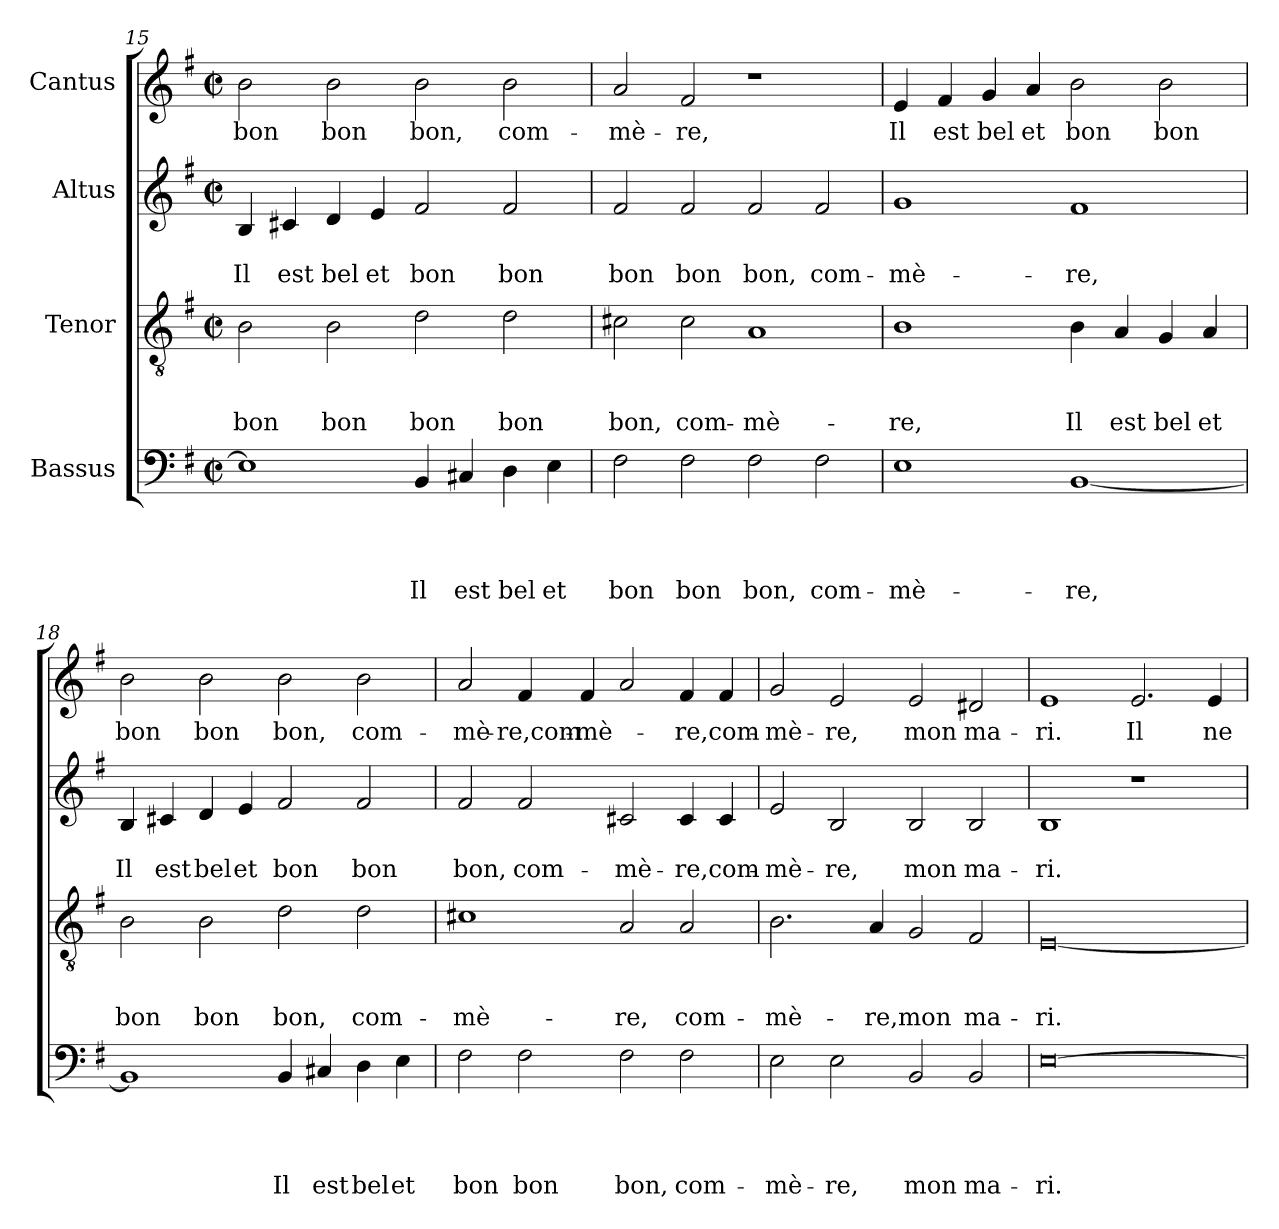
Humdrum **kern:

**kern	**text	**text	**text	**text	**kern	**text	**text	**text	**kern	**text	**text	**kern	**text
*part4	*part4	*part4	*part4	*part4	*part3	*part3	*part3	*part3	*part2	*part2	*part2	*part1	*part1
*staff4	*staff4	*staff4	*staff4	*staff4	*staff3	*staff3	*staff3	*staff3	*staff2	*staff2	*staff2	*staff1	*staff1
*I"Bassus	*	*	*	*	*I"Tenor	*	*	*	*I"Altus	*	*	*I"Cantus	*
*clefF4	*	*	*	*	*clefGv2	*	*	*	*clefG2	*	*	*clefG2	*
*k[f#]	*	*	*	*	*k[f#]	*	*	*	*k[f#]	*	*	*k[f#]	*
*G:	*	*	*	*	*G:	*	*	*	*G:	*	*	*G:	*
*M2/2	*	*	*	*	*M2/2	*	*	*	*M2/2	*	*	*M2/2	*
*met(c|)	*	*	*	*	*met(c|)	*	*	*	*met(c|)	*	*	*met(c|)	*
=15	=15	=15	=15	=15	=15	=15	=15	=15	=15	=15	=15	=15	=15
!	!	!	!	!	!	!	!	!LO:LY:b	!	!	!LO:LY:b	!	!LO:LY:b
1E]	.	.	.	.	2B\	.	.	bon	4B/	.	Il	2b\	bon
!	!	!	!	!	!	!	!	!	!	!	!LO:LY:b	!	!
.	.	.	.	.	.	.	.	.	4c#X/	.	est	.	.
!	!	!	!	!	!	!	!	!LO:LY:b	!	!	!LO:LY:b	!	!LO:LY:b
.	.	.	.	.	2B\	.	.	bon	4d/	.	bel	2b\	bon
!	!	!	!	!	!	!	!	!	!	!	!LO:LY:b	!	!
.	.	.	.	.	.	.	.	.	4e/	.	et	.	.
!	!	!	!	!LO:LY:b	!	!	!	!LO:LY:b	!	!	!LO:LY:b	!	!LO:LY:b
4BB/	.	.	.	Il	2d\	.	.	bon	2f#/	.	bon	2b\	bon,
!	!	!	!	!LO:LY:b	!	!	!	!	!	!	!	!	!
4C#X/	.	.	.	est	.	.	.	.	.	.	.	.	.
!	!	!	!	!LO:LY:b	!	!	!	!LO:LY:b	!	!	!LO:LY:b	!	!LO:LY:b
4D\	.	.	.	bel	2d\	.	.	bon	2f#/	.	bon	2b\	com-
!	!	!	!	!LO:LY:b	!	!	!	!	!	!	!	!	!
4E\	.	.	.	et	.	.	.	.	.	.	.	.	.
=16	=16	=16	=16	=16	=16	=16	=16	=16	=16	=16	=16	=16	=16
!	!	!	!	!LO:LY:b	!	!	!	!LO:LY:b	!	!	!LO:LY:b	!	!LO:LY:b
2F#\	.	.	.	bon	2c#X\	.	.	bon,	2f#/	.	bon	2a/	-mè-
!	!	!	!	!LO:LY:b	!	!	!	!LO:LY:b	!	!	!LO:LY:b	!	!LO:LY:b
2F#\	.	.	.	bon	2c#\	.	.	com-	2f#/	.	bon	2f#/	-re,
!	!	!	!	!LO:LY:b	!	!	!	!LO:LY:b	!	!	!LO:LY:b	!	!
2F#\	.	.	.	bon,	1A	.	.	-mè-	2f#/	.	bon,	1r	.
!	!	!	!	!LO:LY:b	!	!	!	!	!	!	!LO:LY:b	!	!
2F#\	.	.	.	com-	.	.	.	.	2f#/	.	com-	.	.
!!LO:PB:g=z
=17	=17	=17	=17	=17	=17	=17	=17	=17	=17	=17	=17	=17	=17
!	!	!	!	!LO:LY:b	!	!	!	!LO:LY:b	!	!	!LO:LY:b	!	!LO:LY:b
1E	.	.	.	-mè-	1B	.	.	-re,	1g	.	-mè-	4e/	Il
!	!	!	!	!	!	!	!	!	!	!	!	!	!LO:LY:b
.	.	.	.	.	.	.	.	.	.	.	.	4f#/	est
!	!	!	!	!	!	!	!	!	!	!	!	!	!LO:LY:b
.	.	.	.	.	.	.	.	.	.	.	.	4g/	bel
!	!	!	!	!	!	!	!	!	!	!	!	!	!LO:LY:b
.	.	.	.	.	.	.	.	.	.	.	.	4a/	et
!	!	!	!	!LO:LY:b	!	!	!	!LO:LY:b	!	!	!LO:LY:b	!	!LO:LY:b
[<1BB	.	.	.	-re,	4B\	.	.	Il	1f#	.	-re,	2b\	bon
!	!	!	!	!	!	!	!	!LO:LY:b	!	!	!	!	!
.	.	.	.	.	4A/	.	.	est	.	.	.	.	.
!	!	!	!	!	!	!	!	!LO:LY:b	!	!	!	!	!LO:LY:b
.	.	.	.	.	4G/	.	.	bel	.	.	.	2b\	bon
!	!	!	!	!	!	!	!	!LO:LY:b	!	!	!	!	!
.	.	.	.	.	4A/	.	.	et	.	.	.	.	.
=18	=18	=18	=18	=18	=18	=18	=18	=18	=18	=18	=18	=18	=18
!	!	!	!	!	!	!	!	!LO:LY:b	!	!	!LO:LY:b	!	!LO:LY:b
1BB]	.	.	.	.	2B\	.	.	bon	4B/	.	Il	2b\	bon
!	!	!	!	!	!	!	!	!	!	!	!LO:LY:b	!	!
.	.	.	.	.	.	.	.	.	4c#X/	.	est	.	.
!	!	!	!	!	!	!	!	!LO:LY:b	!	!	!LO:LY:b	!	!LO:LY:b
.	.	.	.	.	2B\	.	.	bon	4d/	.	bel	2b\	bon
!	!	!	!	!	!	!	!	!	!	!	!LO:LY:b	!	!
.	.	.	.	.	.	.	.	.	4e/	.	et	.	.
!	!	!	!	!LO:LY:b	!	!	!	!LO:LY:b	!	!	!LO:LY:b	!	!LO:LY:b
4BB/	.	.	.	Il	2d\	.	.	bon,	2f#/	.	bon	2b\	bon,
!	!	!	!	!LO:LY:b	!	!	!	!	!	!	!	!	!
4C#X/	.	.	.	est	.	.	.	.	.	.	.	.	.
!	!	!	!	!LO:LY:b	!	!	!	!LO:LY:b	!	!	!LO:LY:b	!	!LO:LY:b
4D\	.	.	.	bel	2d\	.	.	com-	2f#/	.	bon	2b\	com-
!	!	!	!	!LO:LY:b	!	!	!	!	!	!	!	!	!
4E\	.	.	.	et	.	.	.	.	.	.	.	.	.
=19	=19	=19	=19	=19	=19	=19	=19	=19	=19	=19	=19	=19	=19
!	!	!	!	!LO:LY:b	!	!	!	!LO:LY:b	!	!	!LO:LY:b	!	!LO:LY:b
2F#\	.	.	.	bon	1c#X	.	.	-mè-	2f#/	.	bon,	2a/	-mè-
!	!	!	!	!LO:LY:b	!	!	!	!	!	!	!LO:LY:b	!	!LO:LY:b
2F#\	.	.	.	bon	.	.	.	.	2f#/	.	com-	4f#/	-re,com-
!	!	!	!	!	!	!	!	!	!	!	!	!	!LO:LY:b
.	.	.	.	.	.	.	.	.	.	.	.	4f#/	-mè-
!	!	!	!	!LO:LY:b	!	!	!	!LO:LY:b	!	!	!LO:LY:b	!	!
2F#\	.	.	.	bon,	2A/	.	.	-re,	2c#X/	.	-mè-	2a/	.
!	!	!	!	!LO:LY:b	!	!	!	!LO:LY:b	!	!	!LO:LY:b	!	!LO:LY:b
2F#\	.	.	.	com-	2A/	.	.	com-	4c#/	.	-re,com-	4f#/	-re,com-
.	.	.	.	.	.	.	.	.	4c#/	.	.	4f#/	.
=20	=20	=20	=20	=20	=20	=20	=20	=20	=20	=20	=20	=20	=20
!	!	!	!	!LO:LY:b	!	!	!	!LO:LY:b	!	!	!LO:LY:b	!	!LO:LY:b
2E\	.	.	.	-mè-	2.B\	.	.	-mè-	2e/	.	-mè-	2g/	-mè-
!	!	!	!	!LO:LY:b	!	!	!	!	!	!	!LO:LY:b	!	!LO:LY:b
2E\	.	.	.	-re,	.	.	.	.	2B/	.	-re,	2e/	-re,
!	!	!	!	!	!	!	!	!LO:LY:b	!	!	!	!	!
.	.	.	.	.	4A/	.	.	-re,mon	.	.	.	.	.
!	!	!	!	!LO:LY:b	!	!	!	!	!	!	!LO:LY:b	!	!LO:LY:b
2BB/	.	.	.	mon	2G/	.	.	.	2B/	.	mon	2e/	mon
!	!	!	!	!LO:LY:b	!	!	!	!LO:LY:b	!	!	!LO:LY:b	!	!LO:LY:b
2BB/	.	.	.	ma-	2F#/	.	.	ma-	2B/	.	ma-	2d#X/	ma-
!!LO:LB:g=z
=21	=21	=21	=21	=21	=21	=21	=21	=21	=21	=21	=21	=21	=21
!	!	!	!	!LO:LY:b:rj	!	!	!	!LO:LY:b:rj	!	!	!LO:LY:b	!	!LO:LY:b
[>0E	.	.	.	-ri.	[<0E	.	.	-ri.	1B	.	-ri.	1e	-ri.
!	!	!	!	!	!	!	!	!	!	!	!	!	!LO:LY:b
.	.	.	.	.	.	.	.	.	1r	.	.	2.e/	Il
!	!	!	!	!	!	!	!	!	!	!	!	!	!LO:LY:b
.	.	.	.	.	.	.	.	.	.	.	.	4e/	ne
=	=	=	=	=	=	=	=	=	=	=	=	=	=
*-	*-	*-	*-	*-	*-	*-	*-	*-	*-	*-	*-	*-	*-
